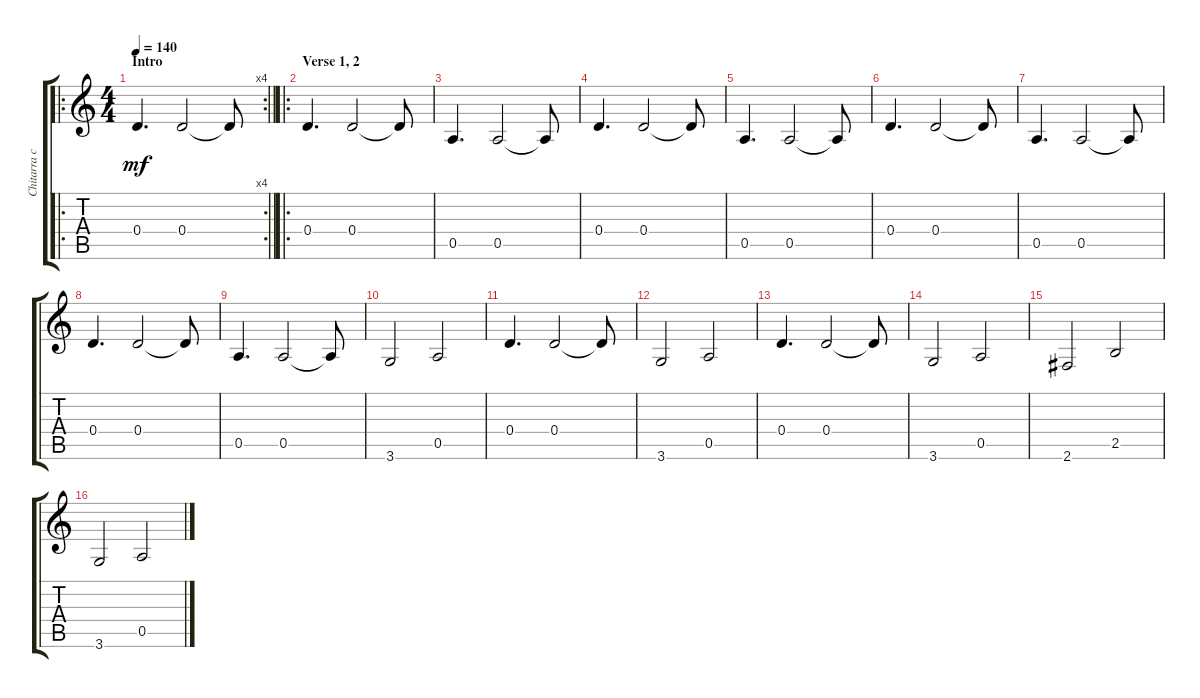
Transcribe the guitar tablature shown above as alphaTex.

\track ("Chitarra classica 1" "Chitarra c") {instrument acousticguitarnylon}
\staff {score tabs}
\tuning (E4 B3 G3 D3 A2 E2) {hide}
\ro
\rc 4
\ts (4 4)
\section ("" "Intro")
\tempo 140
\clef g2
\barLineRight lightlight
\ks c
0.4.4{d dy mf instrument acousticguitarnylon} 0.4.2 0.4{t}.8 |
\ro
\section ("" "Verse 1, 2")
0.4.4{d} 0.4.2 0.4{t}.8 |
0.5.4{d} 0.5.2 0.5{t}.8 |
0.4.4{d} 0.4.2 0.4{t}.8 |
0.5.4{d} 0.5.2 0.5{t}.8 |
0.4.4{d} 0.4.2 0.4{t}.8 |
0.5.4{d} 0.5.2 0.5{t}.8 |
0.4.4{d} 0.4.2 0.4{t}.8 |
0.5.4{d} 0.5.2 0.5{t}.8 |
3.6.2 0.5.2 |
0.4.4{d} 0.4.2 0.4{t}.8 |
3.6.2 0.5.2 |
0.4.4{d} 0.4.2 0.4{t}.8 |
3.6.2 0.5.2 |
2.6.2 2.5.2 |
3.6.2 0.5.2
